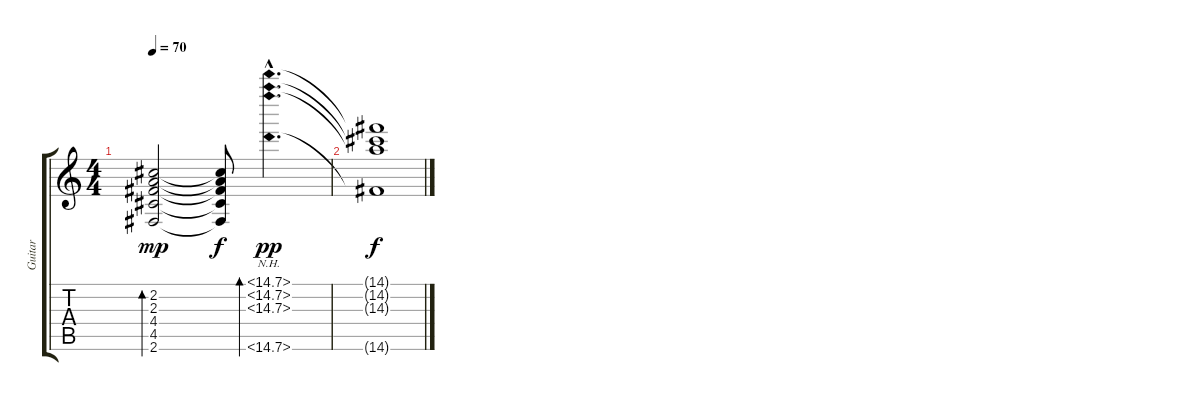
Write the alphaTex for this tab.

\track ("Guitar" "Guitar") {instrument acousticguitarnylon}
\staff {score tabs}
\tuning (E4 B3 G3 D3 A2 E2) {hide}
\ts (4 4)
\tempo 70
\clef g2
\ks c
(2.2 2.3 4.4 4.5 2.6).2{bd 240 dy mp} (2.2{t} 2.3{t} 4.4{t} 4.5{t} 2.6{t}).8{dy f} (14.1{nh hac} 14.2{nh hac} 14.3{nh hac} 14.6{nh hac}).4{d bd 240 dy pp} |
(14.1{t} 14.2{t} 14.3{t} 14.6{t}).1{dy f}
